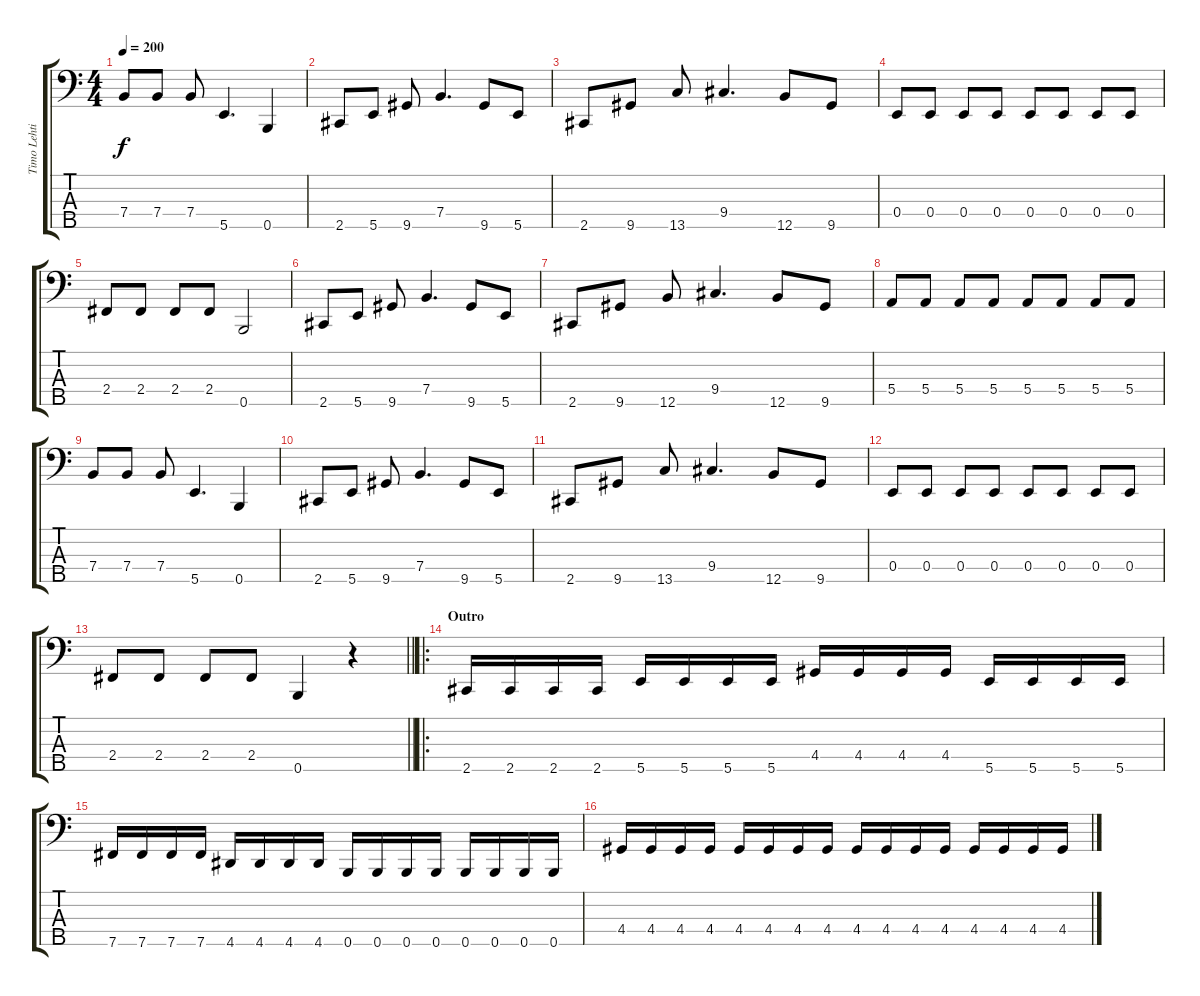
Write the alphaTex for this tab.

\track ("Timo Lehtinen" "Timo Lehti") {instrument electricbassfinger}
\staff {score tabs}
\tuning (G2 D2 A1 E1 B0) {hide}
\ts (4 4)
\tempo 200
\clef f4
\ks c
7.4.8{dy f} 7.4.8 7.4.8 5.5.4{d} 0.5.4 |
2.5.8 5.5.8 9.5.8 7.4.4{d} 9.5.8 5.5.8 |
2.5.8 9.5.8 13.5.8 9.4.4{d} 12.5.8 9.5.8 |
0.4.8 0.4.8 0.4.8 0.4.8 0.4.8 0.4.8 0.4.8 0.4.8 |
2.4.8 2.4.8 2.4.8 2.4.8 0.5.2 |
2.5.8 5.5.8 9.5.8 7.4.4{d} 9.5.8 5.5.8 |
2.5.8 9.5.8 12.5.8 9.4.4{d} 12.5.8 9.5.8 |
5.4.8 5.4.8 5.4.8 5.4.8 5.4.8 5.4.8 5.4.8 5.4.8 |
7.4.8 7.4.8 7.4.8 5.5.4{d} 0.5.4 |
2.5.8 5.5.8 9.5.8 7.4.4{d} 9.5.8 5.5.8 |
2.5.8 9.5.8 13.5.8 9.4.4{d} 12.5.8 9.5.8 |
0.4.8 0.4.8 0.4.8 0.4.8 0.4.8 0.4.8 0.4.8 0.4.8 |
\barLineRight lightlight
2.4.8 2.4.8 2.4.8 2.4.8 0.5.4 r.4 |
\ro
\section ("" "Outro")
2.5.16 2.5.16 2.5.16 2.5.16 5.5.16 5.5.16 5.5.16 5.5.16 4.4.16 4.4.16 4.4.16 4.4.16 5.5.16 5.5.16 5.5.16 5.5.16 |
7.5.16 7.5.16 7.5.16 7.5.16 4.5.16 4.5.16 4.5.16 4.5.16 0.5.16 0.5.16 0.5.16 0.5.16 0.5.16 0.5.16 0.5.16 0.5.16 |
4.4.16 4.4.16 4.4.16 4.4.16 4.4.16 4.4.16 4.4.16 4.4.16 4.4.16 4.4.16 4.4.16 4.4.16 4.4.16 4.4.16 4.4.16 4.4.16
